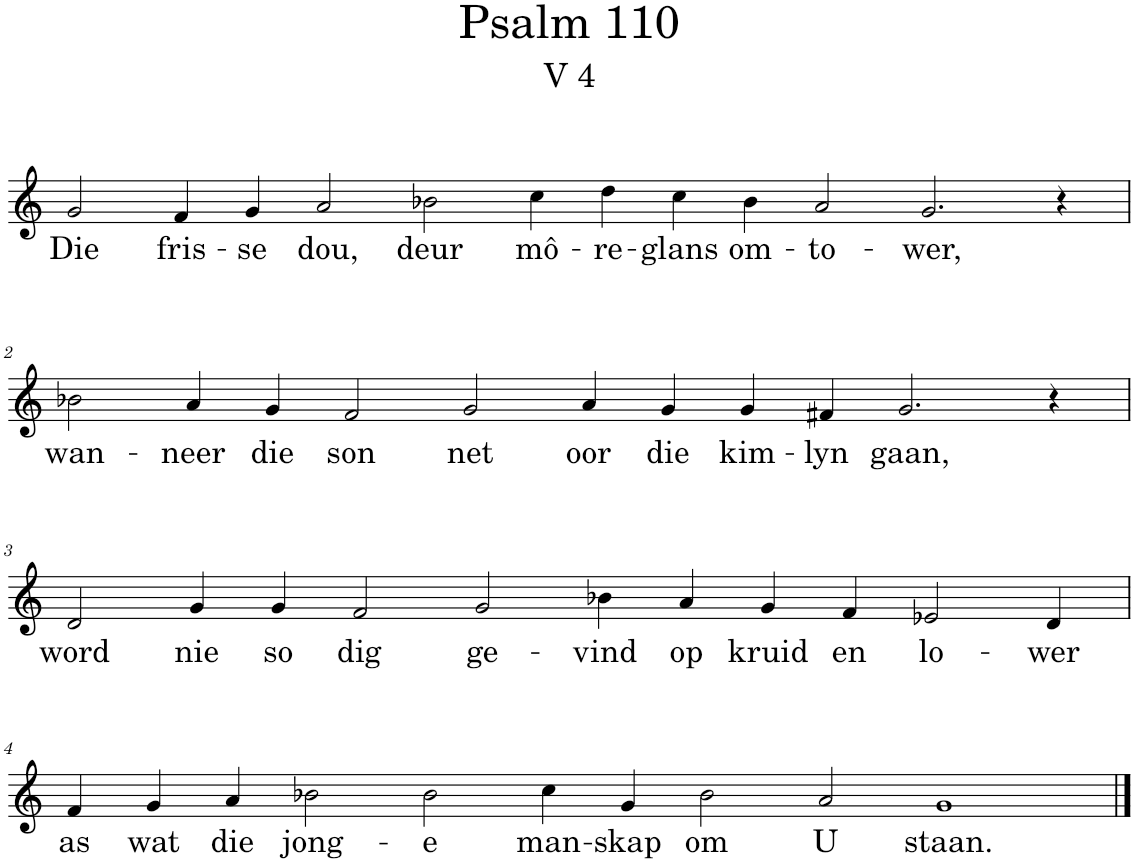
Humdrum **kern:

**kern	**text
*part1	*part1
*staff1	*staff1
*I"Pipe Organ	*
*I'Org.	*
*clefG2	*
*k[]	*
*M18/4	*
=1	=1
!	!LO:LY:b
2g/	Die
!	!LO:LY:b
4f/	fris-
!	!LO:LY:b
4g/	-se
!	!LO:LY:b
2a/	dou,
!	!LO:LY:b
2b-X\	deur
!	!LO:LY:b
4cc\	mô-
!	!LO:LY:b
4dd\	-re-
!	!LO:LY:b
4cc\	-glans
!	!LO:LY:b
4b-\	om-
!	!LO:LY:b
2a/	-to-
!	!LO:LY:b
2.g/	-wer,
4r	.
!!LO:LB:g=z
=2	=2
*M16/4	*
!	!LO:LY:b
2b-X\	wan-
!	!LO:LY:b
4a/	-neer
!	!LO:LY:b
4g/	die
!	!LO:LY:b
2f/	son
!	!LO:LY:b
2g/	net
!	!LO:LY:b
4a/	oor
!	!LO:LY:b
4g/	die
!	!LO:LY:b
4g/	kim-
!	!LO:LY:b
4f#X/	-lyn
!	!LO:LY:b
2.g/	gaan,
4r	.
!!LO:LB:g=z
=3	=3
*M15/4	*
!	!LO:LY:b
2d/	word
!	!LO:LY:b
4g/	nie
!	!LO:LY:b
4g/	so
!	!LO:LY:b
2f/	dig
!	!LO:LY:b
2g/	ge-
!	!LO:LY:b
4b-X\	-vind
!	!LO:LY:b
4a/	op
!	!LO:LY:b
4g/	kruid
!	!LO:LY:b
4f/	en
!	!LO:LY:b
2e-X/	lo-
!	!LO:LY:b
4d/	-wer
!!LO:LB:g=z
=4	=4
*M17/4	*
!	!LO:LY:b
4f/	as
!	!LO:LY:b
4g/	wat
!	!LO:LY:b
4a/	die
!	!LO:LY:b
2b-X\	jong-
!	!LO:LY:b
2b-\	-e
!	!LO:LY:b
4cc\	man-
!	!LO:LY:b
4g/	-skap
!	!LO:LY:b
2b-\	om
!	!LO:LY:b
2a/	U
!	!LO:LY:b
1g	staan.
==	==
*-	*-
